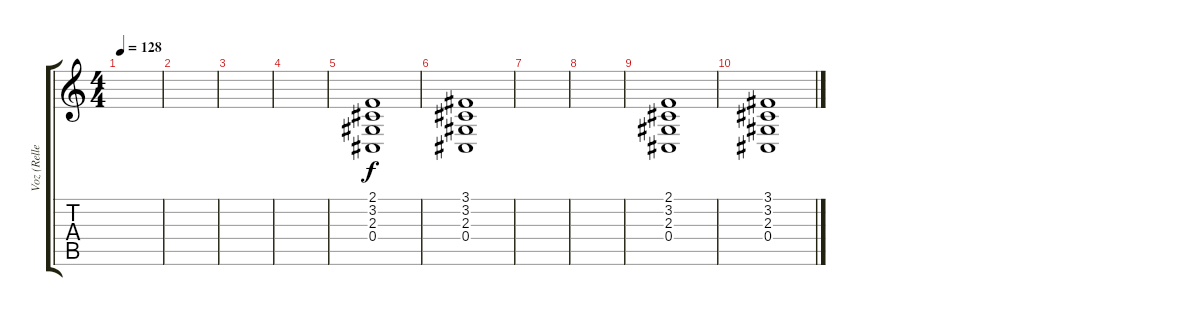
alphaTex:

\track ("Voz (Relleno)" "Voz (Relle") {instrument synthvoice}
\staff {score tabs}
\tuning (Eb4 Bb3 Gb3 Db3 Ab2 Eb2) {hide}
\ts (4 4)
\tempo 128
\clef g2
\ks c
|
|
|
|
(2.1 3.2 2.3 0.4).1 |
(3.1 3.2 2.3 0.4).1 |
|
|
(2.1 3.2 2.3 0.4).1 |
(3.1 3.2 2.3 0.4).1
